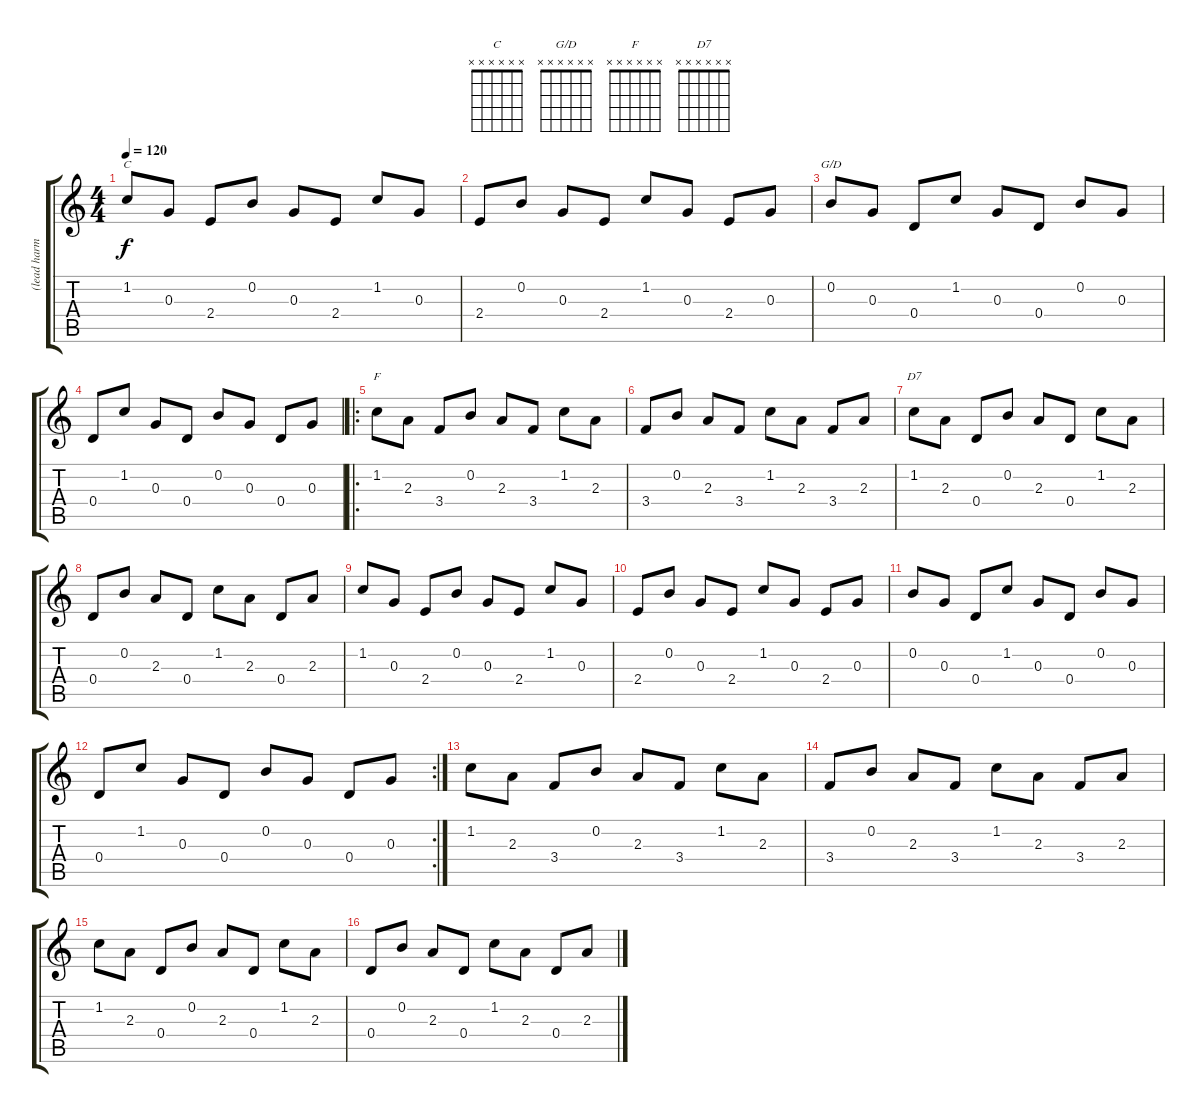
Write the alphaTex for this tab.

\track ("(lead harmo and stereo fx)" "(lead harm") {instrument electricguitarclean}
\staff {score tabs}
\tuning (E4 B3 G3 D3 A2 E2) {hide}
\chord ("C" x x x x x x)
\chord ("G/D" x x x x x x)
\chord ("F" x x x x x x)
\chord ("D7" x x x x x x)
\ts (4 4)
\tempo 120
\clef g2
\ks c
1.2.8{ch "C" dy f} 0.3.8 2.4.8 0.2.8 0.3.8 2.4.8 1.2.8 0.3.8 |
2.4.8 0.2.8 0.3.8 2.4.8 1.2.8 0.3.8 2.4.8 0.3.8 |
0.2.8{ch "G/D"} 0.3.8 0.4.8 1.2.8 0.3.8 0.4.8 0.2.8 0.3.8 |
0.4.8 1.2.8 0.3.8 0.4.8 0.2.8 0.3.8 0.4.8 0.3.8 |
\ro
1.2.8{ch "F"} 2.3.8 3.4.8 0.2.8 2.3.8 3.4.8 1.2.8 2.3.8 |
3.4.8 0.2.8 2.3.8 3.4.8 1.2.8 2.3.8 3.4.8 2.3.8 |
1.2.8{ch "D7"} 2.3.8 0.4.8 0.2.8 2.3.8 0.4.8 1.2.8 2.3.8 |
0.4.8 0.2.8 2.3.8 0.4.8 1.2.8 2.3.8 0.4.8 2.3.8 |
1.2.8 0.3.8 2.4.8 0.2.8 0.3.8 2.4.8 1.2.8 0.3.8 |
2.4.8 0.2.8 0.3.8 2.4.8 1.2.8 0.3.8 2.4.8 0.3.8 |
0.2.8 0.3.8 0.4.8 1.2.8 0.3.8 0.4.8 0.2.8 0.3.8 |
\rc 2
0.4.8 1.2.8 0.3.8 0.4.8 0.2.8 0.3.8 0.4.8 0.3.8 |
1.2.8 2.3.8 3.4.8 0.2.8 2.3.8 3.4.8 1.2.8 2.3.8 |
3.4.8 0.2.8 2.3.8 3.4.8 1.2.8 2.3.8 3.4.8 2.3.8 |
1.2.8 2.3.8 0.4.8 0.2.8 2.3.8 0.4.8 1.2.8 2.3.8 |
0.4.8 0.2.8 2.3.8 0.4.8 1.2.8 2.3.8 0.4.8 2.3.8
